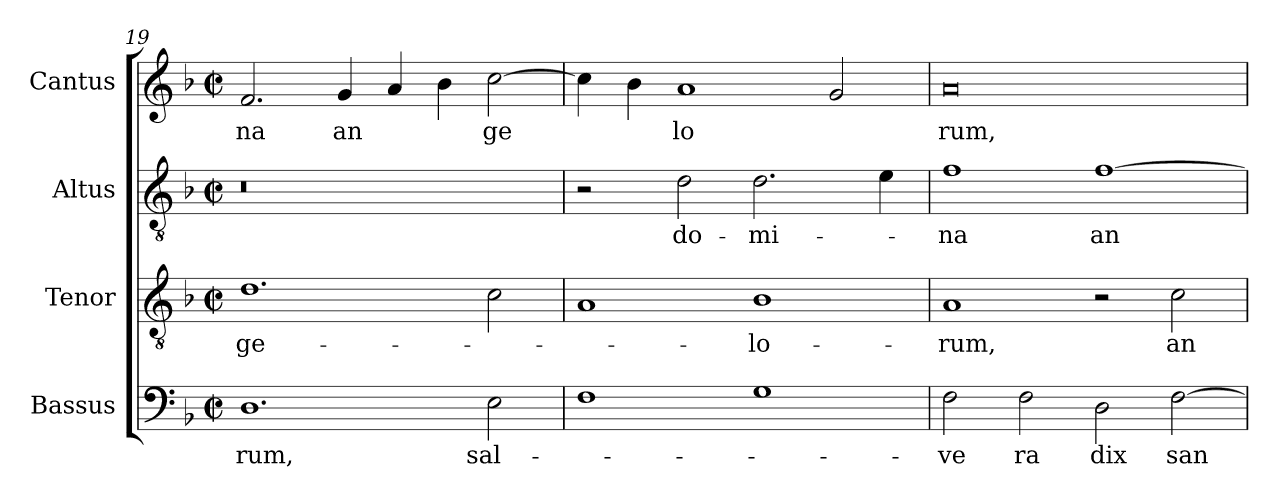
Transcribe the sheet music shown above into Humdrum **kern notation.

**kern	**text	**kern	**text	**kern	**text	**kern	**text
*part4	*part4	*part3	*part3	*part2	*part2	*part1	*part1
*staff4	*staff4	*staff3	*staff3	*staff2	*staff2	*staff1	*staff1
*I"Bassus	*	*I"Tenor	*	*I"Altus	*	*I"Cantus	*
*clefF4	*	*clefGv2	*	*clefGv2	*	*clefG2	*
*k[b-]	*	*k[b-]	*	*k[b-]	*	*k[b-]	*
*F:	*	*F:	*	*F:	*	*F:	*
*M2/2	*	*M2/2	*	*M2/2	*	*M2/2	*
*met(c|)	*	*met(c|)	*	*met(c|)	*	*met(c|)	*
=19	=19	=19	=19	=19	=19	=19	=19
!	!LO:LY:b:cj	!	!LO:LY:b:cj	!	!	!	!LO:LY:b:cj
1.D	-rum,	1.d	-ge-	0r	.	2.f/	na
!	!	!	!	!	!	!	!LO:LY:b
.	.	.	.	.	.	4g/	an
.	.	.	.	.	.	4a/	.
.	.	.	.	.	.	4b-\	.
!	!LO:LY:b	!	!	!	!	!	!LO:LY:b:cj
2E\	sal-	2c\	.	.	.	[>2cc\	ge
=20	=20	=20	=20	=20	=20	=20	=20
1F	.	1A	.	2r	.	4cc\]	.
.	.	.	.	.	.	4b-\	.
!	!	!	!	!	!LO:LY:b:cj	!	!LO:LY:b:cj
.	.	.	.	2d\	do-	1a	lo
!	!	!	!LO:LY:b:cj	!	!LO:LY:b	!	!
1G	.	1B-	-lo-	2.d\	-mi-	.	.
.	.	.	.	.	.	2g/	.
.	.	.	.	4e\	.	.	.
=21	=21	=21	=21	=21	=21	=21	=21
!	!LO:LY:b:cj	!	!LO:LY:b:cj	!	!LO:LY:b:cj	!	!LO:LY:b:cj
2F\	-ve	1A	-rum,	1f	-na	0a	rum,
!	!LO:LY:b:cj	!	!	!	!	!	!
2F\	ra	.	.	.	.	.	.
!	!LO:LY:b:cj	!	!	!	!LO:LY:b:cj	!	!
2D\	dix	2r	.	[>1f	an-	.	.
!	!LO:LY:b	!	!LO:LY:b:cj	!	!	!	!
[>2F\	san-	2c\	an-	.	.	.	.
=	=	=	=	=	=	=	=
*-	*-	*-	*-	*-	*-	*-	*-
